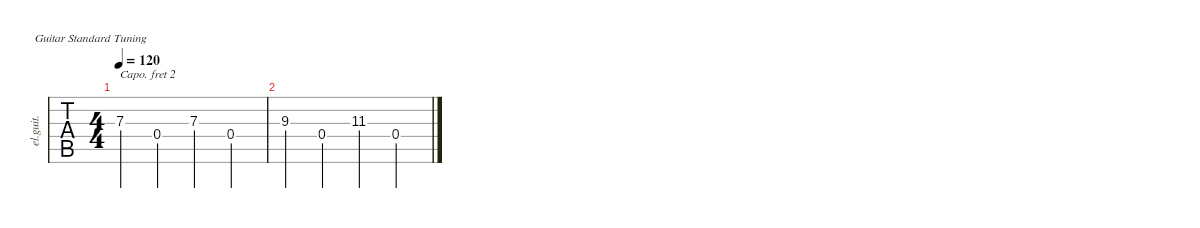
\defaultSystemsLayout 4
\hideDynamics
\bracketExtendMode nobrackets
\otherSystemsTrackNameOrientation horizontal
\track ("Clean Guitar" "el.guit.") {instrument electricguitarclean}
\staff {tabs}
\capo 2
\tuning (E4 B3 G3 D3 A2 E2)
\ts (4 4)
\tempo 120
\clef g2
\ks c
7.3.4{dy mf} 0.4.4 7.3.4 0.4.4 |
9.3.4 0.4.4 11.3.4 0.4.4
